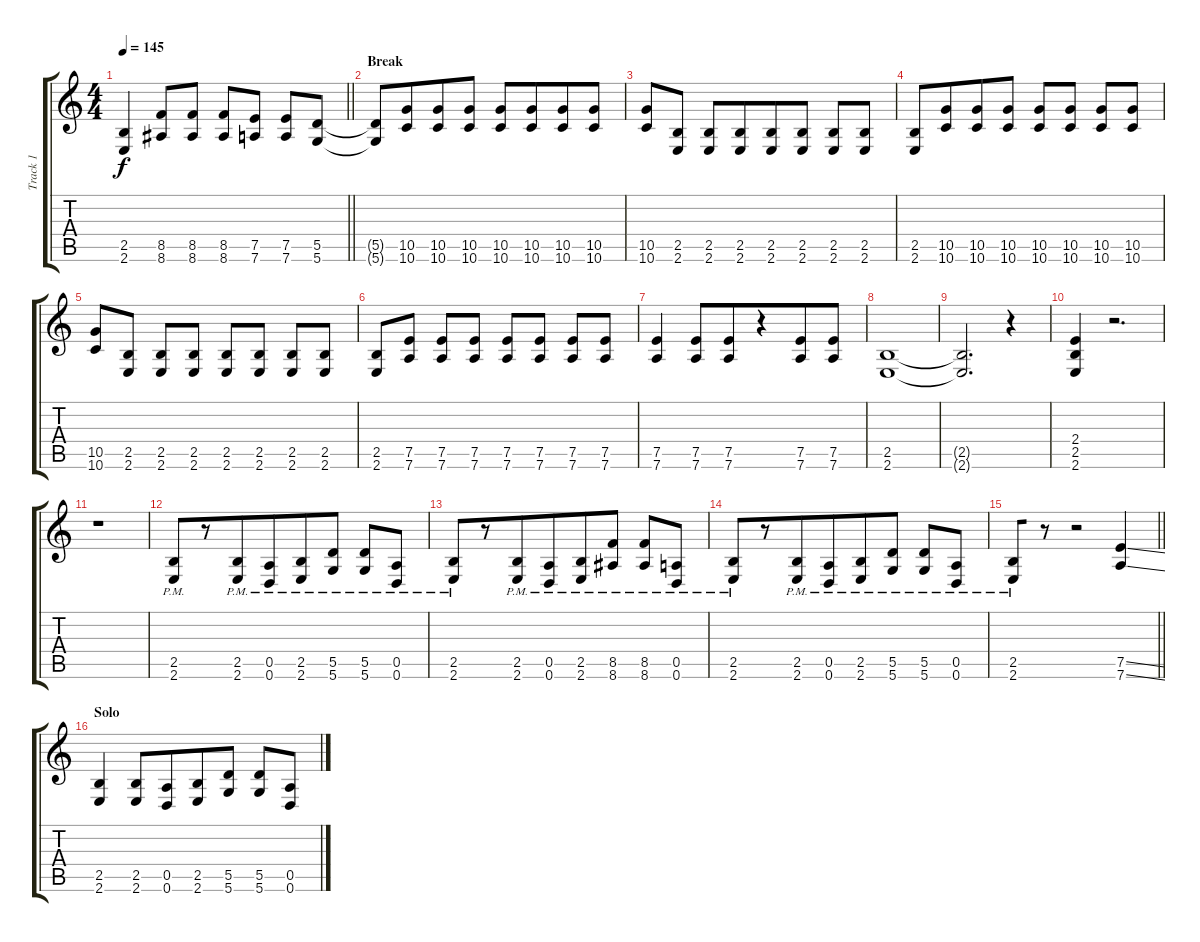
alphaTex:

\track ("Track 1" "Track 1") {instrument distortionguitar}
\staff {score tabs}
\tuning (E4 B3 G3 D3 A2 D2) {hide}
\ts (4 4)
\tempo 145
\clef g2
\barLineRight lightlight
\ks c
(2.5 2.6).4{dy f beam merge} (8.5 8.6).8 (8.5 8.6).8 (8.5 8.6).8 (7.5 7.6).8 (7.5 7.6).8 (5.5 5.6).8 |
\section ("" "Break")
(5.5{t} 5.6{t}).8 (10.5 10.6).8{beam merge} (10.5 10.6).8 (10.5 10.6).8 (10.5 10.6).8{beam merge} (10.5 10.6).8{beam merge} (10.5 10.6).8 (10.5 10.6).8 |
(10.5 10.6).8{beam merge} (2.5 2.6).8 (2.5 2.6).8 (2.5 2.6).8{beam merge} (2.5 2.6).8{beam merge} (2.5 2.6).8 (2.5 2.6).8 (2.5 2.6).8 |
(2.5 2.6).8 (10.5 10.6).8{beam merge} (10.5 10.6).8 (10.5 10.6).8 (10.5 10.6).8{beam merge} (10.5 10.6).8 (10.5 10.6).8 (10.5 10.6).8 |
(10.5 10.6).8{beam merge} (2.5 2.6).8 (2.5 2.6).8 (2.5 2.6).8 (2.5 2.6).8 (2.5 2.6).8 (2.5 2.6).8 (2.5 2.6).8 |
(2.5 2.6).8{beam merge} (7.5 7.6).8 (7.5 7.6).8 (7.5 7.6).8 (7.5 7.6).8 (7.5 7.6).8 (7.5 7.6).8 (7.5 7.6).8 |
(7.5 7.6).4 (7.5 7.6).8{beam merge} (7.5 7.6).8{beam merge} r.4 (7.5 7.6).8 (7.5 7.6).8 |
(2.5 2.6).1 |
(2.5{t} 2.6{t}).2{d} r.4 |
(2.4 2.5 2.6).4 r.2{d} |
r.1 |
(2.5{pm} 2.6{pm}).8{beam merge} r.8 (2.5{pm} 2.6{pm}).8{beam merge} (0.5{pm} 0.6{pm}).8{beam merge} (2.5{pm} 2.6{pm}).8{beam merge} (5.5{pm} 5.6{pm}).8 (5.5{pm} 5.6{pm}).8 (0.5{pm} 0.6{pm}).8 |
(2.5{pm} 2.6{pm}).8{beam merge} r.8 (2.5{pm} 2.6{pm}).8{beam merge} (0.5{pm} 0.6{pm}).8{beam merge} (2.5{pm} 2.6{pm}).8{beam merge} (8.5{pm} 8.6{pm}).8 (8.5{pm} 8.6{pm}).8 (0.5{pm} 0.6{pm}).8 |
(2.5{pm} 2.6{pm}).8{beam merge} r.8 (2.5{pm} 2.6{pm}).8{beam merge} (0.5{pm} 0.6{pm}).8{beam merge} (2.5{pm} 2.6{pm}).8{beam merge} (5.5{pm} 5.6{pm}).8 (5.5{pm} 5.6{pm}).8 (0.5{pm} 0.6{pm}).8 |
\barLineRight lightlight
(2.5{pm} 2.6{pm}).8{beam merge} r.8{beam merge} r.2 (7.5{ss} 7.6{ss}).4 |
\section ("" "Solo")
(2.5 2.6).4 (2.5 2.6).8{beam merge} (0.5 0.6).8{beam merge} (2.5 2.6).8{beam merge} (5.5 5.6).8 (5.5 5.6).8 (0.5 0.6).8
